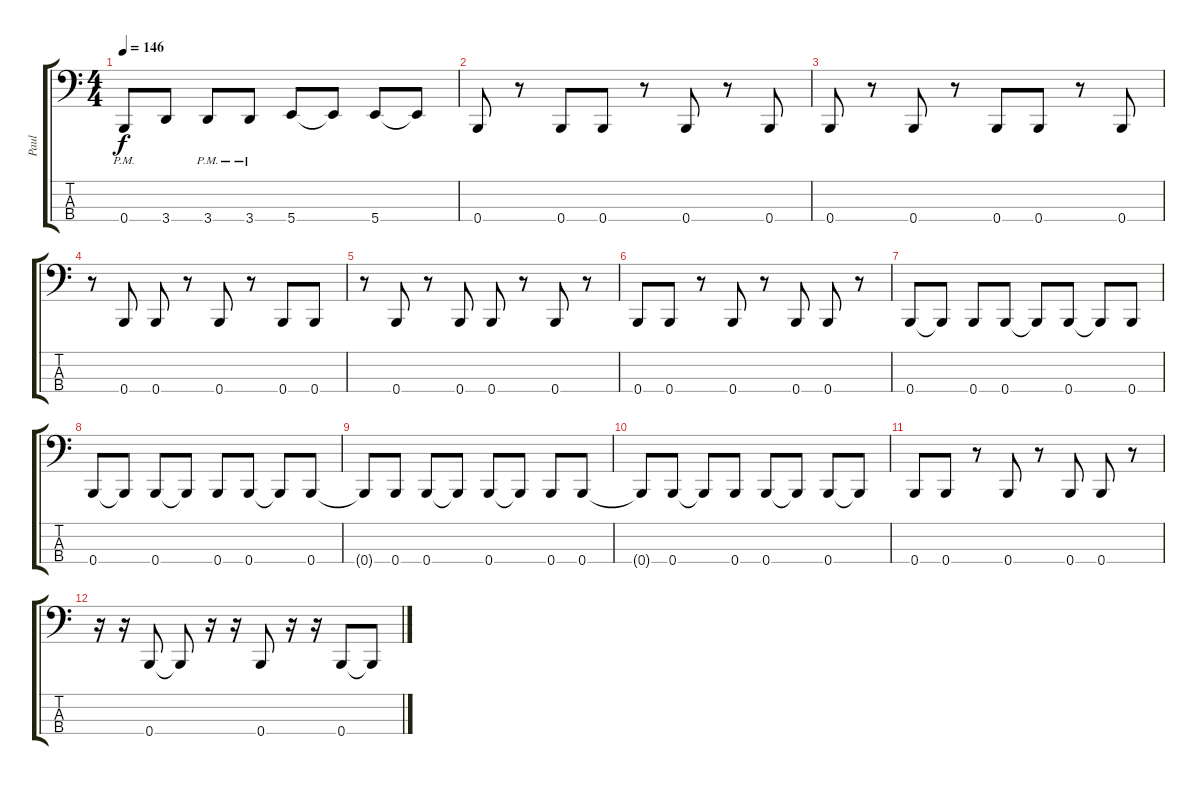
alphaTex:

\track ("Paul" "Paul") {instrument electricbassfinger}
\staff {score tabs}
\tuning (D2 A1 E1 B0) {hide}
\ts (4 4)
\tempo 146
\clef f4
\ks c
0.4{pm}.8{dy f} 3.4.8 3.4{pm}.8 3.4{pm}.8 5.4.8 5.4{t}.8 5.4.8 5.4{t}.8 |
0.4.8 r.8 0.4.8 0.4.8 r.8 0.4.8 r.8 0.4.8 |
0.4.8 r.8 0.4.8 r.8 0.4.8 0.4.8 r.8 0.4.8 |
r.8 0.4.8 0.4.8 r.8 0.4.8 r.8 0.4.8 0.4.8 |
r.8 0.4.8 r.8 0.4.8 0.4.8 r.8 0.4.8 r.8 |
0.4.8 0.4.8 r.8 0.4.8 r.8 0.4.8 0.4.8 r.8 |
0.4.8 0.4{t}.8 0.4.8 0.4.8 0.4{t}.8 0.4.8 0.4{t}.8 0.4.8 |
0.4.8 0.4{t}.8 0.4.8 0.4{t}.8 0.4.8 0.4.8 0.4{t}.8 0.4.8 |
0.4{t}.8 0.4.8 0.4.8 0.4{t}.8 0.4.8 0.4{t}.8 0.4.8 0.4.8 |
0.4{t}.8 0.4.8 0.4{t}.8 0.4.8 0.4.8 0.4{t}.8 0.4.8 0.4{t}.8 |
0.4.8 0.4.8 r.8 0.4.8 r.8 0.4.8 0.4.8 r.8 |
r.16 r.16 0.4.8 0.4{t}.8 r.16 r.16 0.4.8 r.16 r.16 0.4.8 0.4{t}.8
